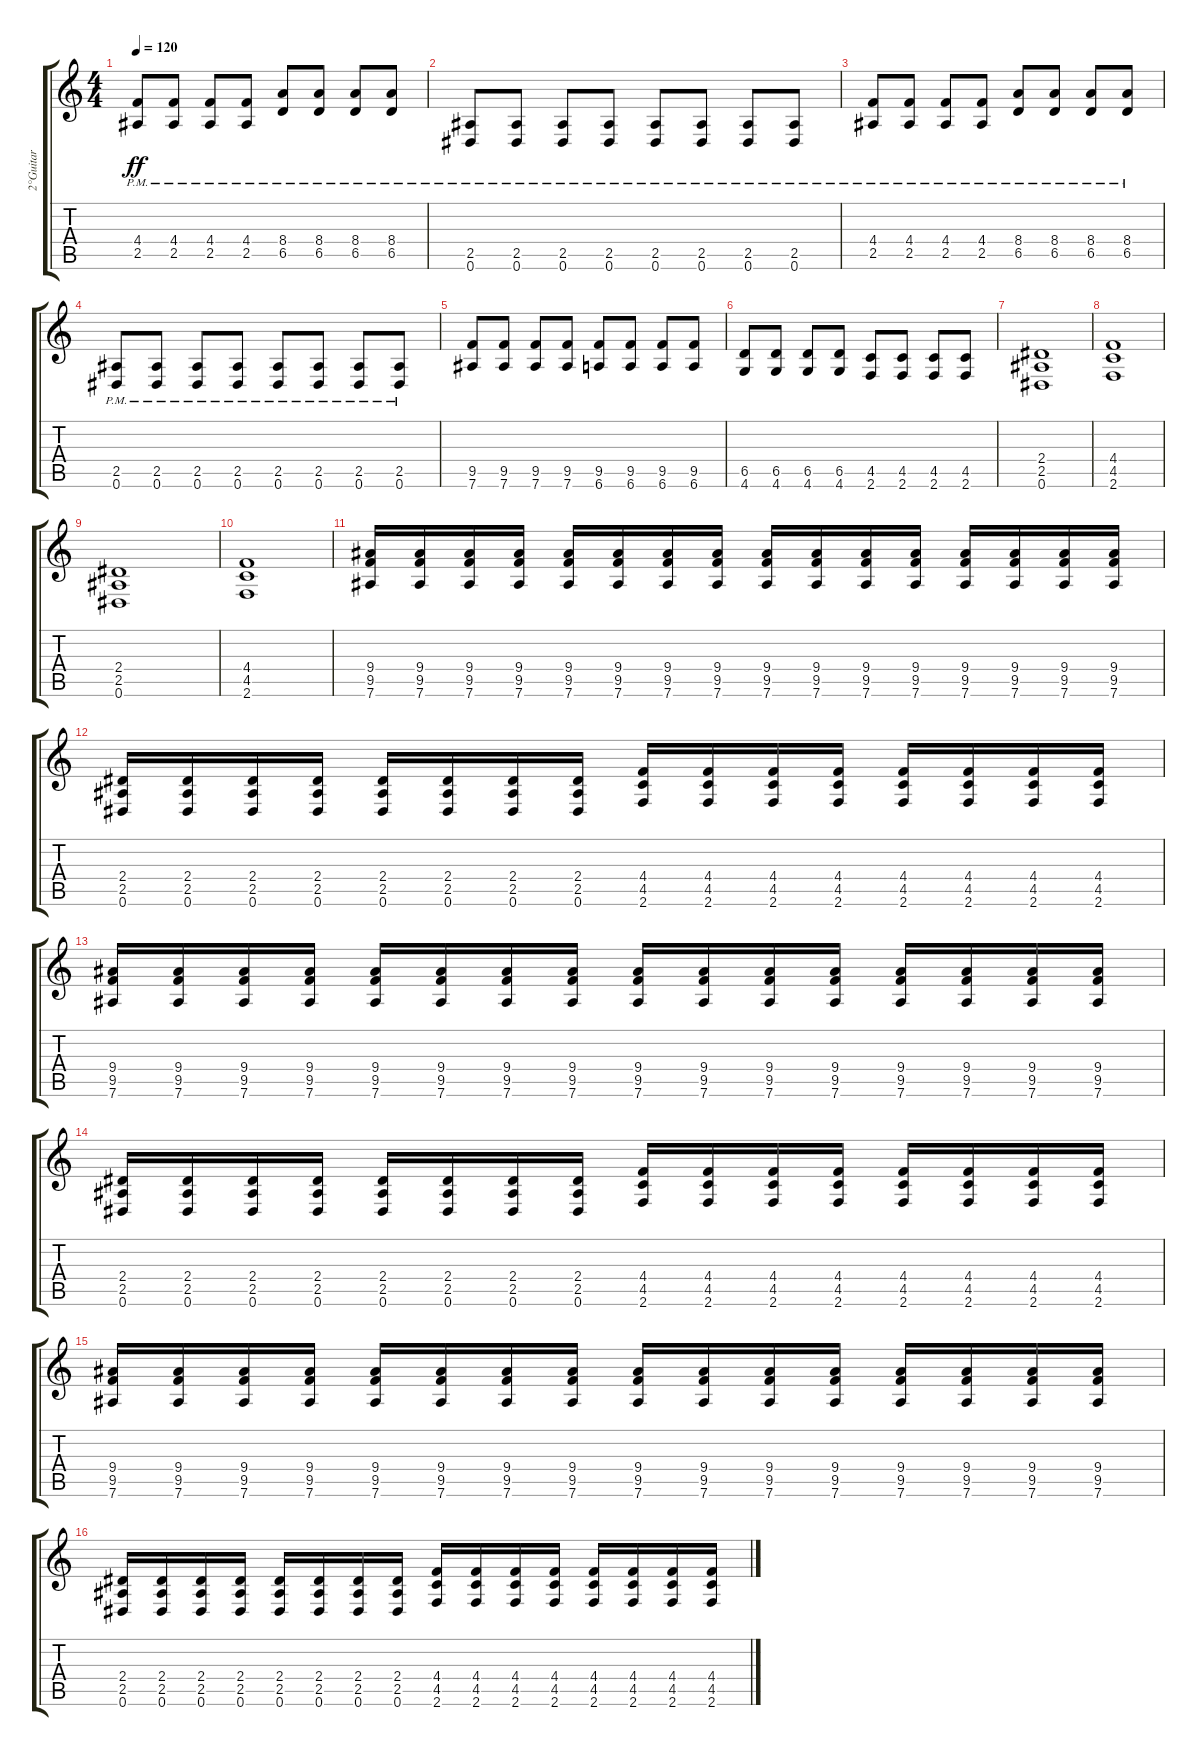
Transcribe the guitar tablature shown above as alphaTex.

\track ("2°Guitar" "2°Guitar") {instrument distortionguitar}
\staff {score tabs}
\tuning (Eb4 Bb3 Gb3 Db3 Ab2 Eb2) {hide}
\ts (4 4)
\tempo 120
\clef g2
\ks c
(4.4{pm} 2.5{pm}).8{dy ff} (4.4{pm} 2.5{pm}).8 (4.4{pm} 2.5{pm}).8 (4.4{pm} 2.5{pm}).8 (8.4{pm} 6.5{pm}).8 (8.4{pm} 6.5{pm}).8 (8.4{pm} 6.5{pm}).8 (8.4{pm} 6.5{pm}).8 |
(2.5{pm} 0.6{pm}).8 (2.5{pm} 0.6{pm}).8 (2.5{pm} 0.6{pm}).8 (2.5{pm} 0.6{pm}).8 (2.5{pm} 0.6{pm}).8 (2.5{pm} 0.6{pm}).8 (2.5{pm} 0.6{pm}).8 (2.5{pm} 0.6{pm}).8 |
(4.4{pm} 2.5{pm}).8 (4.4{pm} 2.5{pm}).8 (4.4{pm} 2.5{pm}).8 (4.4{pm} 2.5{pm}).8 (8.4{pm} 6.5{pm}).8 (8.4{pm} 6.5{pm}).8 (8.4{pm} 6.5{pm}).8 (8.4{pm} 6.5{pm}).8 |
(2.5{pm} 0.6{pm}).8 (2.5{pm} 0.6{pm}).8 (2.5{pm} 0.6{pm}).8 (2.5{pm} 0.6{pm}).8 (2.5{pm} 0.6{pm}).8 (2.5{pm} 0.6{pm}).8 (2.5{pm} 0.6{pm}).8 (2.5{pm} 0.6{pm}).8 |
(9.5 7.6).8 (9.5 7.6).8 (9.5 7.6).8 (9.5 7.6).8 (9.5 6.6).8 (9.5 6.6).8 (9.5 6.6).8 (9.5 6.6).8 |
(6.5 4.6).8 (6.5 4.6).8 (6.5 4.6).8 (6.5 4.6).8 (4.5 2.6).8 (4.5 2.6).8 (4.5 2.6).8 (4.5 2.6).8 |
(2.4 2.5 0.6).1 |
(4.4 4.5 2.6).1 |
(2.4 2.5 0.6).1 |
(4.4 4.5 2.6).1 |
(9.4 9.5 7.6).16 (9.4 9.5 7.6).16 (9.4 9.5 7.6).16 (9.4 9.5 7.6).16 (9.4 9.5 7.6).16 (9.4 9.5 7.6).16 (9.4 9.5 7.6).16 (9.4 9.5 7.6).16 (9.4 9.5 7.6).16 (9.4 9.5 7.6).16 (9.4 9.5 7.6).16 (9.4 9.5 7.6).16 (9.4 9.5 7.6).16 (9.4 9.5 7.6).16 (9.4 9.5 7.6).16 (9.4 9.5 7.6).16 |
(2.4 2.5 0.6).16 (2.4 2.5 0.6).16 (2.4 2.5 0.6).16 (2.4 2.5 0.6).16 (2.4 2.5 0.6).16 (2.4 2.5 0.6).16 (2.4 2.5 0.6).16 (2.4 2.5 0.6).16 (4.4 4.5 2.6).16 (4.4 4.5 2.6).16 (4.4 4.5 2.6).16 (4.4 4.5 2.6).16 (4.4 4.5 2.6).16 (4.4 4.5 2.6).16 (4.4 4.5 2.6).16 (4.4 4.5 2.6).16 |
(9.4 9.5 7.6).16 (9.4 9.5 7.6).16 (9.4 9.5 7.6).16 (9.4 9.5 7.6).16 (9.4 9.5 7.6).16 (9.4 9.5 7.6).16 (9.4 9.5 7.6).16 (9.4 9.5 7.6).16 (9.4 9.5 7.6).16 (9.4 9.5 7.6).16 (9.4 9.5 7.6).16 (9.4 9.5 7.6).16 (9.4 9.5 7.6).16 (9.4 9.5 7.6).16 (9.4 9.5 7.6).16 (9.4 9.5 7.6).16 |
(2.4 2.5 0.6).16 (2.4 2.5 0.6).16 (2.4 2.5 0.6).16 (2.4 2.5 0.6).16 (2.4 2.5 0.6).16 (2.4 2.5 0.6).16 (2.4 2.5 0.6).16 (2.4 2.5 0.6).16 (4.4 4.5 2.6).16 (4.4 4.5 2.6).16 (4.4 4.5 2.6).16 (4.4 4.5 2.6).16 (4.4 4.5 2.6).16 (4.4 4.5 2.6).16 (4.4 4.5 2.6).16 (4.4 4.5 2.6).16 |
(9.4 9.5 7.6).16 (9.4 9.5 7.6).16 (9.4 9.5 7.6).16 (9.4 9.5 7.6).16 (9.4 9.5 7.6).16 (9.4 9.5 7.6).16 (9.4 9.5 7.6).16 (9.4 9.5 7.6).16 (9.4 9.5 7.6).16 (9.4 9.5 7.6).16 (9.4 9.5 7.6).16 (9.4 9.5 7.6).16 (9.4 9.5 7.6).16 (9.4 9.5 7.6).16 (9.4 9.5 7.6).16 (9.4 9.5 7.6).16 |
(2.4 2.5 0.6).16 (2.4 2.5 0.6).16 (2.4 2.5 0.6).16 (2.4 2.5 0.6).16 (2.4 2.5 0.6).16 (2.4 2.5 0.6).16 (2.4 2.5 0.6).16 (2.4 2.5 0.6).16 (4.4 4.5 2.6).16 (4.4 4.5 2.6).16 (4.4 4.5 2.6).16 (4.4 4.5 2.6).16 (4.4 4.5 2.6).16 (4.4 4.5 2.6).16 (4.4 4.5 2.6).16 (4.4 4.5 2.6).16
